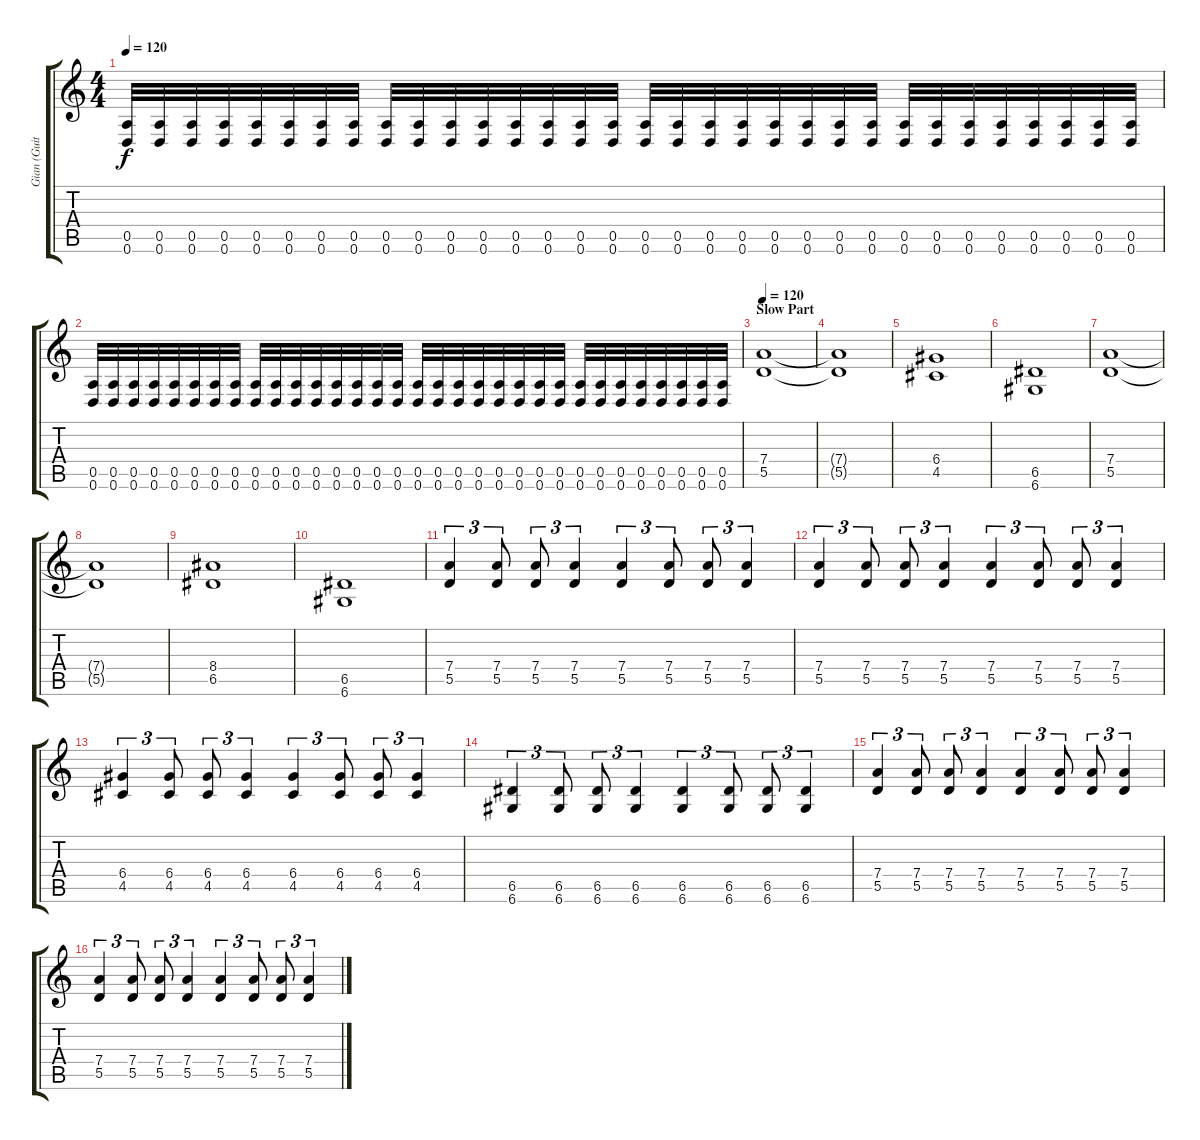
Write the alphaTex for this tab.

\track ("Gian (Guitar)" "Gian (Guit") {instrument distortionguitar}
\staff {score tabs}
\tuning (E4 B3 G3 D3 A2 D2) {hide}
\ts (4 4)
\tempo 120
\clef g2
\ks c
(0.5 0.6).32{dy f volume 13} (0.5 0.6).32 (0.5 0.6).32 (0.5 0.6).32 (0.5 0.6).32 (0.5 0.6).32 (0.5 0.6).32 (0.5 0.6).32 (0.5 0.6).32 (0.5 0.6).32 (0.5 0.6).32 (0.5 0.6).32 (0.5 0.6).32 (0.5 0.6).32 (0.5 0.6).32 (0.5 0.6).32 (0.5 0.6).32 (0.5 0.6).32 (0.5 0.6).32 (0.5 0.6).32 (0.5 0.6).32 (0.5 0.6).32 (0.5 0.6).32 (0.5 0.6).32 (0.5 0.6).32 (0.5 0.6).32 (0.5 0.6).32 (0.5 0.6).32 (0.5 0.6).32 (0.5 0.6).32 (0.5 0.6).32 (0.5 0.6).32 |
(0.5 0.6).32 (0.5 0.6).32 (0.5 0.6).32 (0.5 0.6).32 (0.5 0.6).32 (0.5 0.6).32 (0.5 0.6).32 (0.5 0.6).32 (0.5 0.6).32 (0.5 0.6).32 (0.5 0.6).32 (0.5 0.6).32 (0.5 0.6).32 (0.5 0.6).32 (0.5 0.6).32 (0.5 0.6).32 (0.5 0.6).32 (0.5 0.6).32 (0.5 0.6).32 (0.5 0.6).32 (0.5 0.6).32 (0.5 0.6).32 (0.5 0.6).32 (0.5 0.6).32 (0.5 0.6).32 (0.5 0.6).32 (0.5 0.6).32 (0.5 0.6).32 (0.5 0.6).32 (0.5 0.6).32 (0.5 0.6).32 (0.5 0.6).32 |
\section ("" "Slow Part")
\tempo 120
(7.4 5.5).1 |
(7.4{t} 5.5{t}).1 |
(6.4 4.5).1 |
(6.5 6.6).1 |
(7.4 5.5).1 |
(7.4{t} 5.5{t}).1 |
(8.4 6.5).1 |
(6.5 6.6).1 |
(7.4 5.5).4{tu (3 2)} (7.4 5.5).8{tu (3 2)} (7.4 5.5).8{tu (3 2)} (7.4 5.5).4{tu (3 2)} (7.4 5.5).4{tu (3 2)} (7.4 5.5).8{tu (3 2)} (7.4 5.5).8{tu (3 2)} (7.4 5.5).4{tu (3 2)} |
(7.4 5.5).4{tu (3 2)} (7.4 5.5).8{tu (3 2)} (7.4 5.5).8{tu (3 2)} (7.4 5.5).4{tu (3 2)} (7.4 5.5).4{tu (3 2)} (7.4 5.5).8{tu (3 2)} (7.4 5.5).8{tu (3 2)} (7.4 5.5).4{tu (3 2)} |
(6.4 4.5).4{tu (3 2)} (6.4 4.5).8{tu (3 2)} (6.4 4.5).8{tu (3 2)} (6.4 4.5).4{tu (3 2)} (6.4 4.5).4{tu (3 2)} (6.4 4.5).8{tu (3 2)} (6.4 4.5).8{tu (3 2)} (6.4 4.5).4{tu (3 2)} |
(6.5 6.6).4{tu (3 2)} (6.5 6.6).8{tu (3 2)} (6.5 6.6).8{tu (3 2)} (6.5 6.6).4{tu (3 2)} (6.5 6.6).4{tu (3 2)} (6.5 6.6).8{tu (3 2)} (6.5 6.6).8{tu (3 2)} (6.5 6.6).4{tu (3 2)} |
(7.4 5.5).4{tu (3 2)} (7.4 5.5).8{tu (3 2)} (7.4 5.5).8{tu (3 2)} (7.4 5.5).4{tu (3 2)} (7.4 5.5).4{tu (3 2)} (7.4 5.5).8{tu (3 2)} (7.4 5.5).8{tu (3 2)} (7.4 5.5).4{tu (3 2)} |
(7.4 5.5).4{tu (3 2)} (7.4 5.5).8{tu (3 2)} (7.4 5.5).8{tu (3 2)} (7.4 5.5).4{tu (3 2)} (7.4 5.5).4{tu (3 2)} (7.4 5.5).8{tu (3 2)} (7.4 5.5).8{tu (3 2)} (7.4 5.5).4{tu (3 2)}
